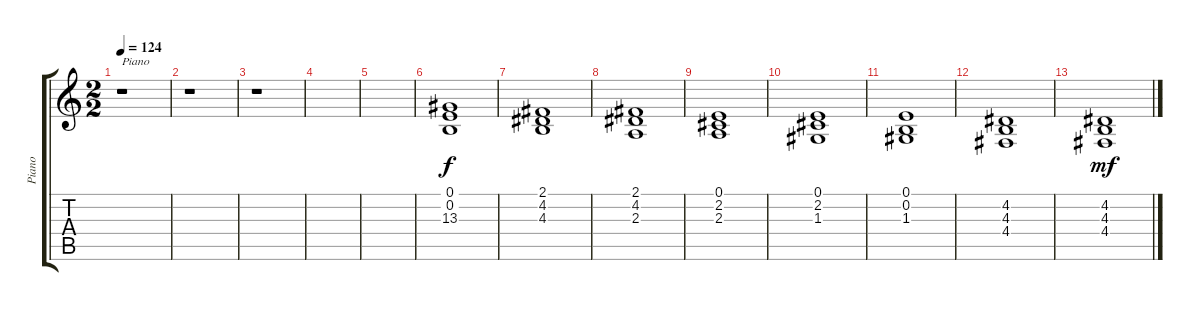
\track ("Piano" "Piano") {instrument brightacousticpiano}
\staff {score tabs}
\tuning (E4 B3 G3 D3 A2 E2) {hide}
\ts (2 2)
\tempo 124
\clef g2
\ks c
r.1{txt "Piano" dy f instrument brightacousticpiano} |
r.1 |
r.1 |
|
|
(0.1 0.2 13.3).1 |
(2.1 4.2 4.3).1 |
(2.1 4.2 2.3).1 |
(0.1 2.2 2.3).1 |
(0.1 2.2 1.3).1 |
(0.1 0.2 1.3).1 |
(4.2 4.3 4.4).1 |
(4.2 4.3 4.4).1{dy mf}
